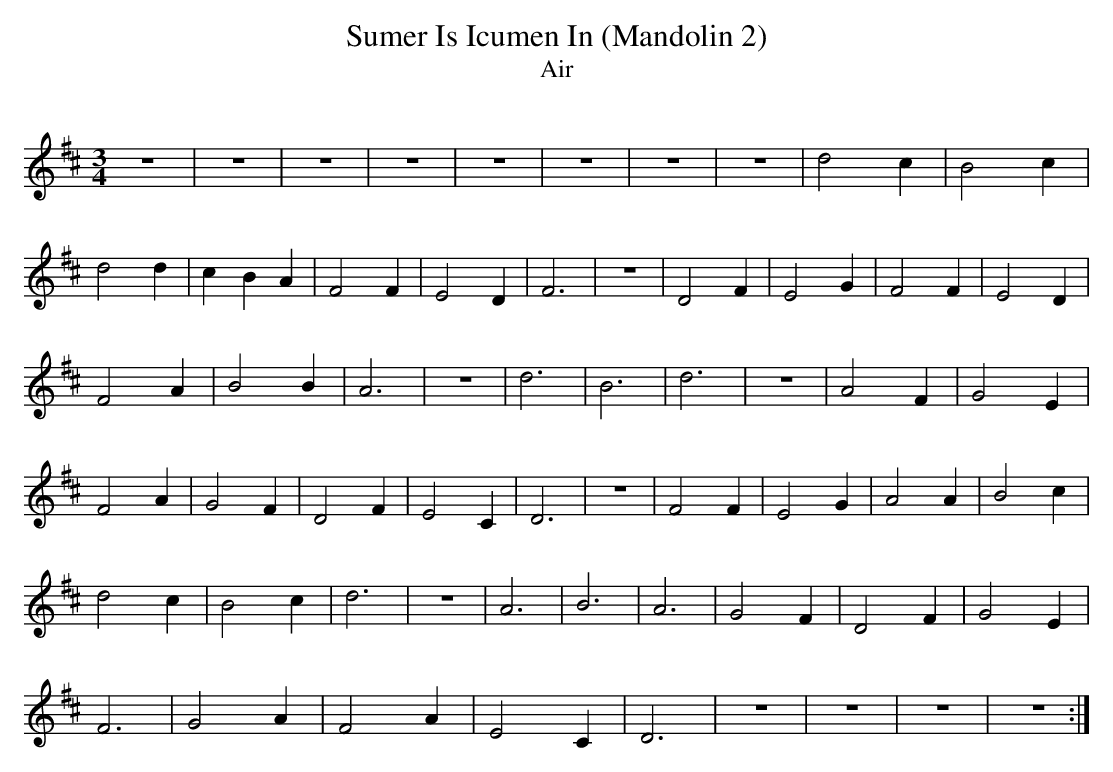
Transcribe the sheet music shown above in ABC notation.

X:1
T:Sumer Is Icumen In (Mandolin 2)
T:Air
Q:220
L:1/8
M:3/4
K:D
z6 | z6 | z6 | z6 | z6 | z6 | z6 | z6 | d4 c2 | B4 c2 |
d4 d2 | c2 B2 A2 | F4 F2 | E4 D2 | F6 | z6 | D4 F2 | E4 G2 | F4 F2 | E4 D2 |
F4 A2 | B4 B2 | A6 | z6 | d6 | B6 | d6 | z6 | A4 F2 | G4 E2 |
F4 A2 | G4 F2 | D4 F2 | E4 C2 | D6 | z6 | F4 F2 | E4 G2 | A4 A2 | B4 c2 |
d4 c2 | B4 c2 | d6 | z6 | A6 | B6 | A6 | G4 F2 | D4 F2 | G4 E2 |
F6 | G4 A2 | F4 A2 | E4 C2 | D6 | z6 | z6 | z6 | z6 :|
